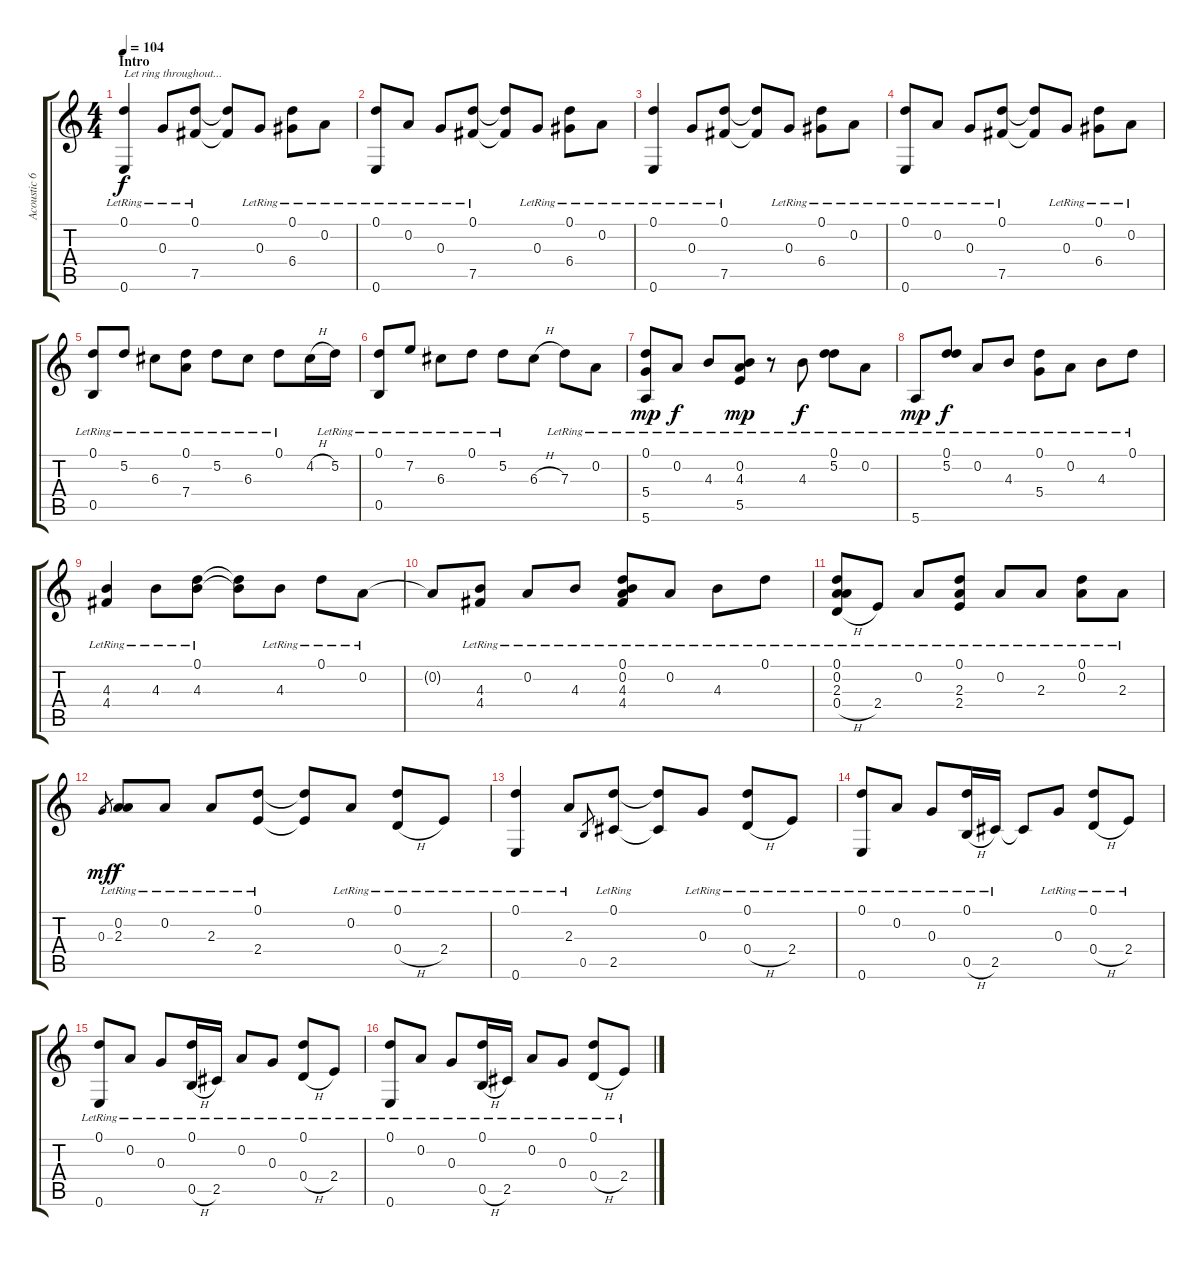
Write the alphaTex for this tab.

\track ("Acoustic 6 string" "Acoustic 6") {instrument acousticguitarsteel}
\staff {score tabs}
\tuning (D4 A3 G3 D3 B2 E2) {hide}
\ts (4 4)
\section ("" "Intro")
\tempo 104
\clef g2
\ks c
(0.1{lr} 0.6{lr}).4{txt "Let ring throughout..." dy f instrument acousticguitarsteel} 0.3{lr}.8 (0.1{lr} 7.5{lr}).8 (0.1{t} 7.5{t}).8 0.3{lr}.8 (0.1{lr} 6.4{lr}).8 0.2{lr}.8 |
(0.1{lr} 0.6{lr}).8 0.2{lr}.8 0.3{lr}.8 (0.1{lr} 7.5{lr}).8 (0.1{t} 7.5{t}).8 0.3{lr}.8 (0.1{lr} 6.4{lr}).8 0.2{lr}.8 |
(0.1{lr} 0.6{lr}).4 0.3{lr}.8 (0.1{lr} 7.5{lr}).8 (0.1{t} 7.5{t}).8 0.3{lr}.8 (0.1{lr} 6.4{lr}).8 0.2{lr}.8 |
(0.1{lr} 0.6{lr}).8 0.2{lr}.8 0.3{lr}.8 (0.1{lr} 7.5{lr}).8 (0.1{t} 7.5{t}).8 0.3{lr}.8 (0.1{lr} 6.4{lr}).8 0.2{lr}.8 |
(0.1{lr} 0.5{lr}).8 5.2{lr}.8 6.3{lr}.8 (0.1{lr} 7.4{lr}).8 5.2{lr}.8 6.3{lr}.8 0.1{lr}.8 4.2{h}.16 5.2{lr}.16 |
(0.1{lr} 0.5{lr}).8 7.2{lr}.8 6.3{lr}.8 0.1{lr}.8 5.2{lr}.8 6.3{h}.8 7.3{lr}.8 0.2{lr}.8 |
(0.1{lr} 5.4{lr} 5.6{lr}).8{dy mp} 0.2{lr}.8{dy f} 4.3{lr}.8 (0.2{lr} 4.3{lr} 5.5{lr}).8{dy mp} r.8 4.3{lr}.8{dy f} (0.1{lr} 5.2{lr}).8 0.2{lr}.8 |
5.6{lr}.8{dy mp} (0.1{lr} 5.2{lr}).8{dy f} 0.2{lr}.8 4.3{lr}.8 (0.1{lr} 5.4{lr}).8 0.2{lr}.8 4.3{lr}.8 0.1{lr}.8 |
(4.3{lr} 4.4{lr}).4 4.3{lr}.8 (0.1{lr} 4.3{lr}).8 (0.1{t} 4.3{t}).8 4.3{lr}.8 0.1{lr}.8 0.2{lr}.8 |
0.2{t}.8 (4.3{lr} 4.4{lr}).8 0.2{lr}.8 4.3{lr}.8 (0.1{lr} 0.2{lr} 4.3{lr} 4.4{lr}).8 0.2{lr}.8 4.3{lr}.8 0.1{lr}.8 |
(0.1{lr} 0.2{lr} 2.3{lr} 0.4{h}).8 2.4{lr}.8 0.2{lr}.8 (0.1{lr} 2.3{lr} 2.4{lr}).8 0.2{lr}.8 2.3{lr}.8 (0.1{lr} 0.2{lr}).8 2.3{lr}.8 |
0.3.8{gr dy mf} (0.2{lr} 2.3{lr}).8{dy f} 0.2{lr}.8 2.3{lr}.8 (0.1{lr} 2.4{lr}).8 (0.1{t} 2.4{t}).8 0.2{lr}.8 (0.1{lr} 0.4{h}).8 2.4{lr}.8 |
(0.1{lr} 0.6{lr}).4 2.3{lr}.8 0.5.8{gr} (0.1{lr} 2.5{lr}).8 (0.1{t} 2.5{t}).8 0.3{lr}.8 (0.1{lr} 0.4{h}).8 2.4{lr}.8 |
(0.1{lr} 0.6{lr}).8 0.2{lr}.8 0.3{lr}.8 (0.1{lr} 0.5{h}).16 2.5{lr}.16 2.5{t}.8 0.3{lr}.8 (0.1{lr} 0.4{h}).8 2.4{lr}.8 |
(0.1{lr} 0.6{lr}).8 0.2{lr}.8 0.3{lr}.8 (0.1{lr} 0.5{h}).16 2.5{lr}.16 0.2{lr}.8 0.3{lr}.8 (0.1{lr} 0.4{h}).8 2.4{lr}.8 |
(0.1{lr} 0.6{lr}).8 0.2{lr}.8 0.3{lr}.8 (0.1{lr} 0.5{h}).16 2.5{lr}.16 0.2{lr}.8 0.3{lr}.8 (0.1{lr} 0.4{h}).8 2.4{lr}.8
